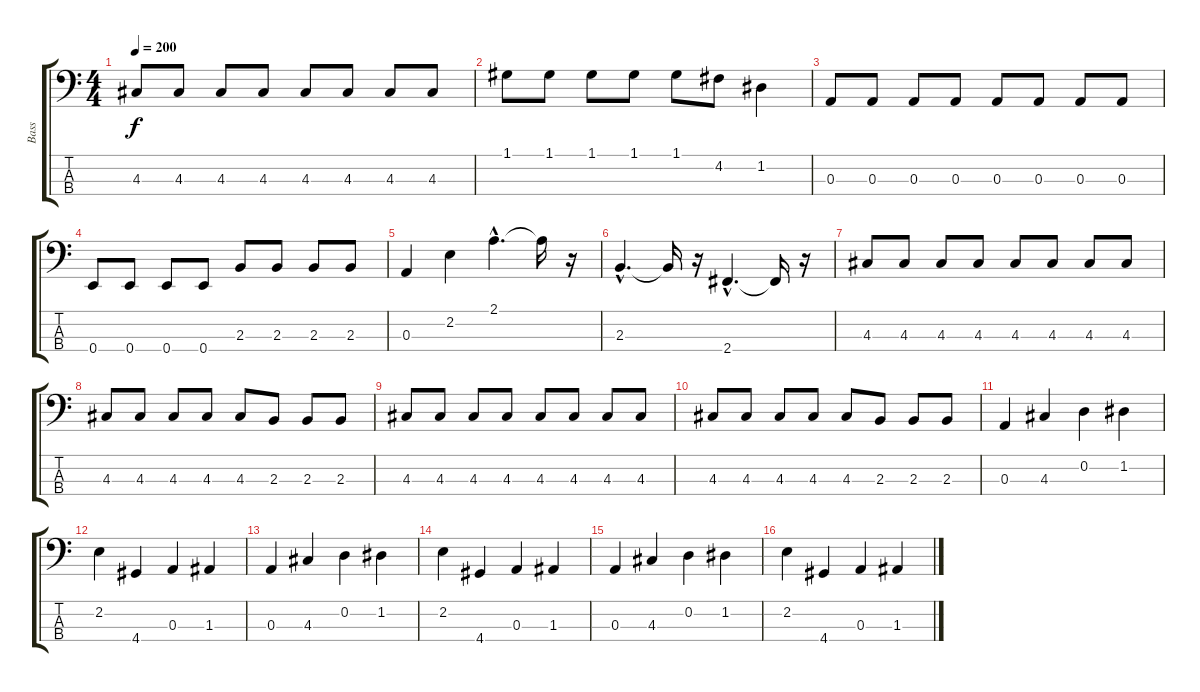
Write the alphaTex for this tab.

\track ("Bass" "Bass") {instrument electricbassfinger}
\staff {score tabs}
\tuning (G2 D2 A1 E1) {hide}
\ts (4 4)
\tempo 200
\clef f4
\ks c
4.3.8{dy f} 4.3.8 4.3.8 4.3.8 4.3.8 4.3.8 4.3.8 4.3.8 |
1.1.8 1.1.8 1.1.8 1.1.8 1.1.8 4.2.8 1.2.4 |
0.3.8 0.3.8 0.3.8 0.3.8 0.3.8 0.3.8 0.3.8 0.3.8 |
0.4.8 0.4.8 0.4.8 0.4.8 2.3.8 2.3.8 2.3.8 2.3.8 |
0.3.4 2.2.4 2.1{hac}.4{d} 2.1{t}.16 r.16 |
2.3{hac}.4{d} 2.3{t}.16 r.16 2.4{hac}.4{d} 2.4{t}.16 r.16 |
4.3.8 4.3.8 4.3.8 4.3.8 4.3.8 4.3.8 4.3.8 4.3.8 |
4.3.8 4.3.8 4.3.8 4.3.8 4.3.8 2.3.8 2.3.8 2.3.8 |
4.3.8 4.3.8 4.3.8 4.3.8 4.3.8 4.3.8 4.3.8 4.3.8 |
4.3.8 4.3.8 4.3.8 4.3.8 4.3.8 2.3.8 2.3.8 2.3.8 |
0.3.4 4.3.4 0.2.4 1.2.4 |
2.2.4 4.4.4 0.3.4 1.3.4 |
0.3.4 4.3.4 0.2.4 1.2.4 |
2.2.4 4.4.4 0.3.4 1.3.4 |
0.3.4 4.3.4 0.2.4 1.2.4 |
2.2.4 4.4.4 0.3.4 1.3.4
